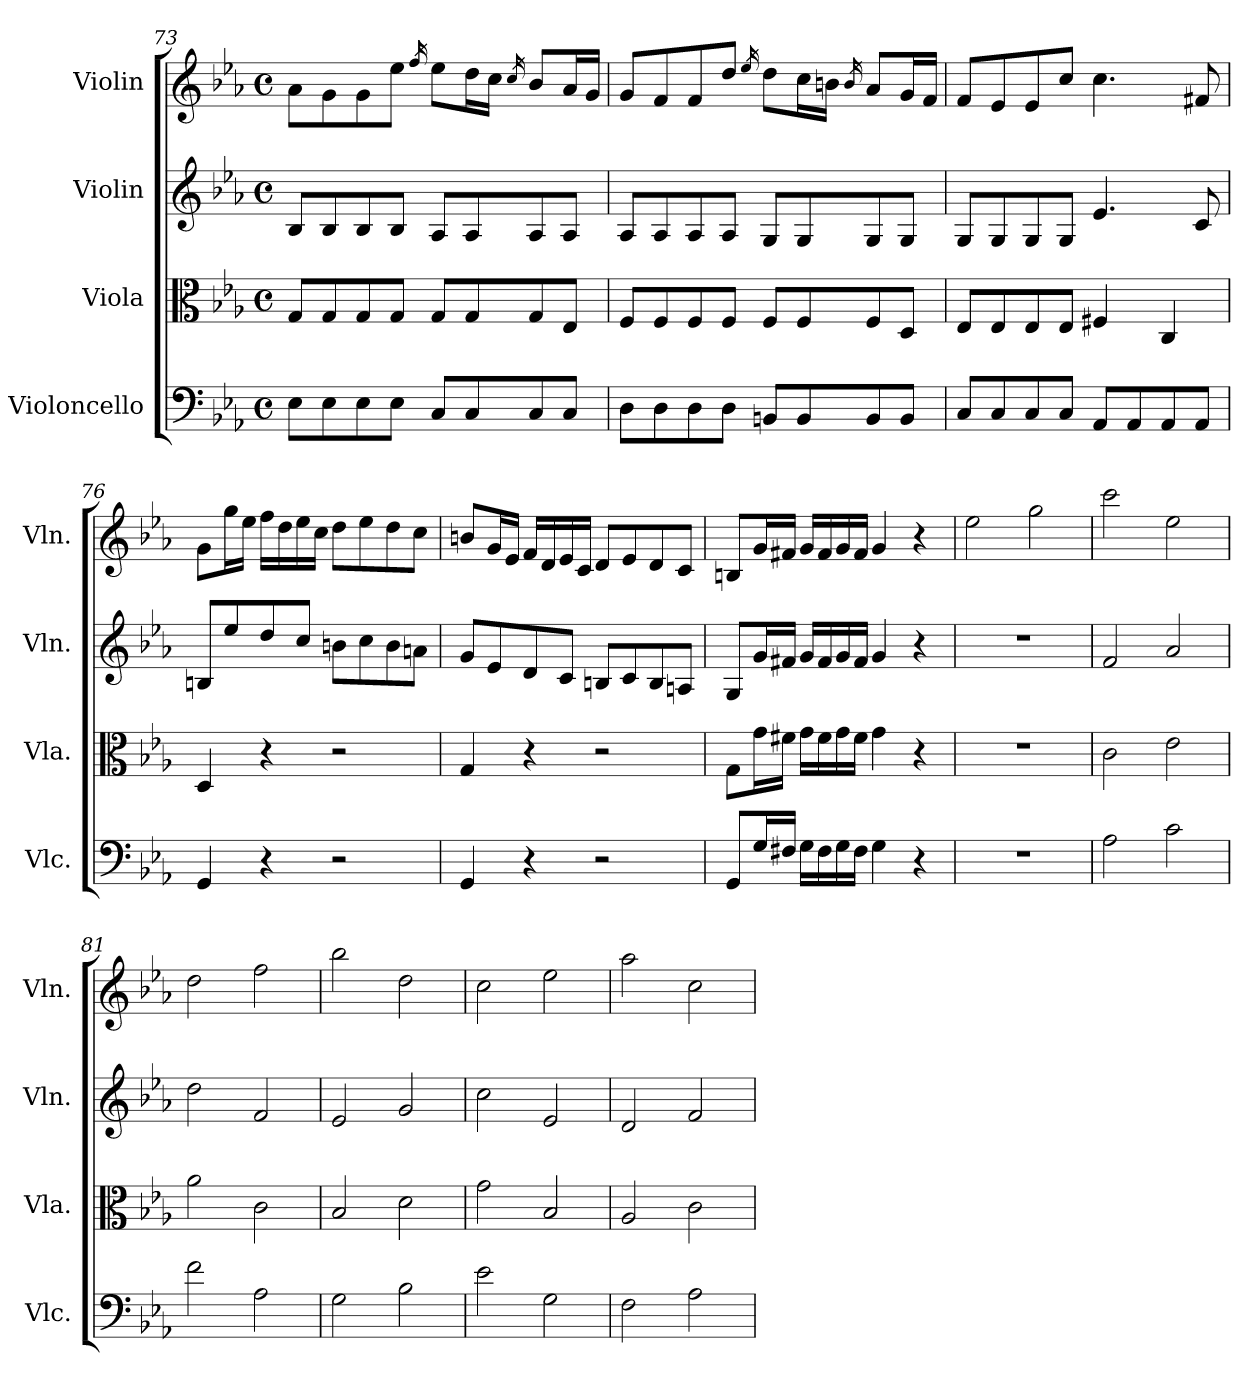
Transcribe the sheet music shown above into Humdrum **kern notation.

**kern	**kern	**kern	**kern
*part4	*part3	*part2	*part1
*staff4	*staff3	*staff2	*staff1
*I"Violoncello	*I"Viola	*I"Violin	*I"Violin
*I'Vlc.	*I'Vla.	*I'Vln.	*I'Vln.
*clefF4	*clefC3	*clefG2	*clefG2
*k[b-e-a-]	*k[b-e-a-]	*k[b-e-a-]	*k[b-e-a-]
*E-:	*E-:	*E-:	*E-:
*M4/4	*M4/4	*M4/4	*M4/4
*met(c)	*met(c)	*met(c)	*met(c)
=73	=73	=73	=73
8E-\L	8G/L	8B-/L	8a-\L
8E-\	8G/	8B-/	8g\
8E-\	8G/	8B-/	8g\
8E-\J	8G/J	8B-/J	8ee-\J
.	.	.	16qff/
8C/L	8G/L	8A-/L	8ee-\L
8C/	8G/	8A-/	16dd\L
.	.	.	16cc\JJ
.	.	.	16qcc/
8C/	8G/	8A-/	8b-/L
8C/J	8E-/J	8A-/J	16a-/L
.	.	.	16g/JJ
=74	=74	=74	=74
8D\L	8F/L	8A-/L	8g/L
8D\	8F/	8A-/	8f/
8D\	8F/	8A-/	8f/
8D\J	8F/J	8A-/J	8dd/J
.	.	.	16qee-/
8BBn/L	8F/L	8G/L	8dd\L
8BB/	8F/	8G/	16cc\L
.	.	.	16bn\JJ
.	.	.	16qb/
8BB/	8F/	8G/	8a-/L
8BB/J	8D/J	8G/J	16g/L
.	.	.	16f/JJ
=75	=75	=75	=75
8C/L	8E-/L	8G/L	8f/L
8C/	8E-/	8G/	8e-/
8C/	8E-/	8G/	8e-/
8C/J	8E-/J	8G/J	8cc/J
8AA-/L	4F#X/	4.e-/	4.cc\
8AA-/	.	.	.
8AA-/	4C/	.	.
8AA-/J	.	8c/	8f#X/
=76	=76	=76	=76
4GG/	4D/	8Bn/L	8g\L
.	.	8ee-/	16gg\L
.	.	.	16ee-\JJ
4r	4r	8dd/	16ff\LL
.	.	.	16dd\
.	.	8cc/J	16ee-\
.	.	.	16cc\JJ
2r	2r	8bn\L	8dd\L
.	.	8cc\	8ee-\
.	.	8b\	8dd\
.	.	8an\J	8cc\J
=77	=77	=77	=77
4GG/	4G/	8g/L	8bn/L
.	.	8e-/	16g/L
.	.	.	16e-/JJ
4r	4r	8d/	16f/LL
.	.	.	16d/
.	.	8c/J	16e-/
.	.	.	16c/JJ
2r	2r	8Bn/L	8d/L
.	.	8c/	8e-/
.	.	8B/	8d/
.	.	8An/J	8c/J
=78	=78	=78	=78
8GG/L	8G\L	8G/L	8Bn/L
16G/L	16g\L	16g/L	16g/L
16F#X/JJ	16f#X\JJ	16f#X/JJ	16f#X/JJ
16G\LL	16g\LL	16g/LL	16g/LL
16F#\	16f#\	16f#/	16f#/
16G\	16g\	16g/	16g/
16F#\JJ	16f#\JJ	16f#/JJ	16f#/JJ
4G\	4g\	4g/	4g/
4r	4r	4r	4r
=79	=79	=79	=79
1r	1r	1r	2ee-\
.	.	.	2gg\
=80	=80	=80	=80
2A-\	2c\	2f/	2ccc\
2c\	2e-\	2a-/	2ee-\
=81	=81	=81	=81
2f\	2a-\	2dd\	2dd\
2A-\	2c\	2f/	2ff\
=82	=82	=82	=82
2G\	2B-/	2e-/	2bb-\
2B-\	2d\	2g/	2dd\
=83	=83	=83	=83
2e-\	2g\	2cc\	2cc\
2G\	2B-/	2e-/	2ee-\
=84	=84	=84	=84
2F\	2A-/	2d/	2aa-\
2A-\	2c\	2f/	2cc\
=	=	=	=
*-	*-	*-	*-
